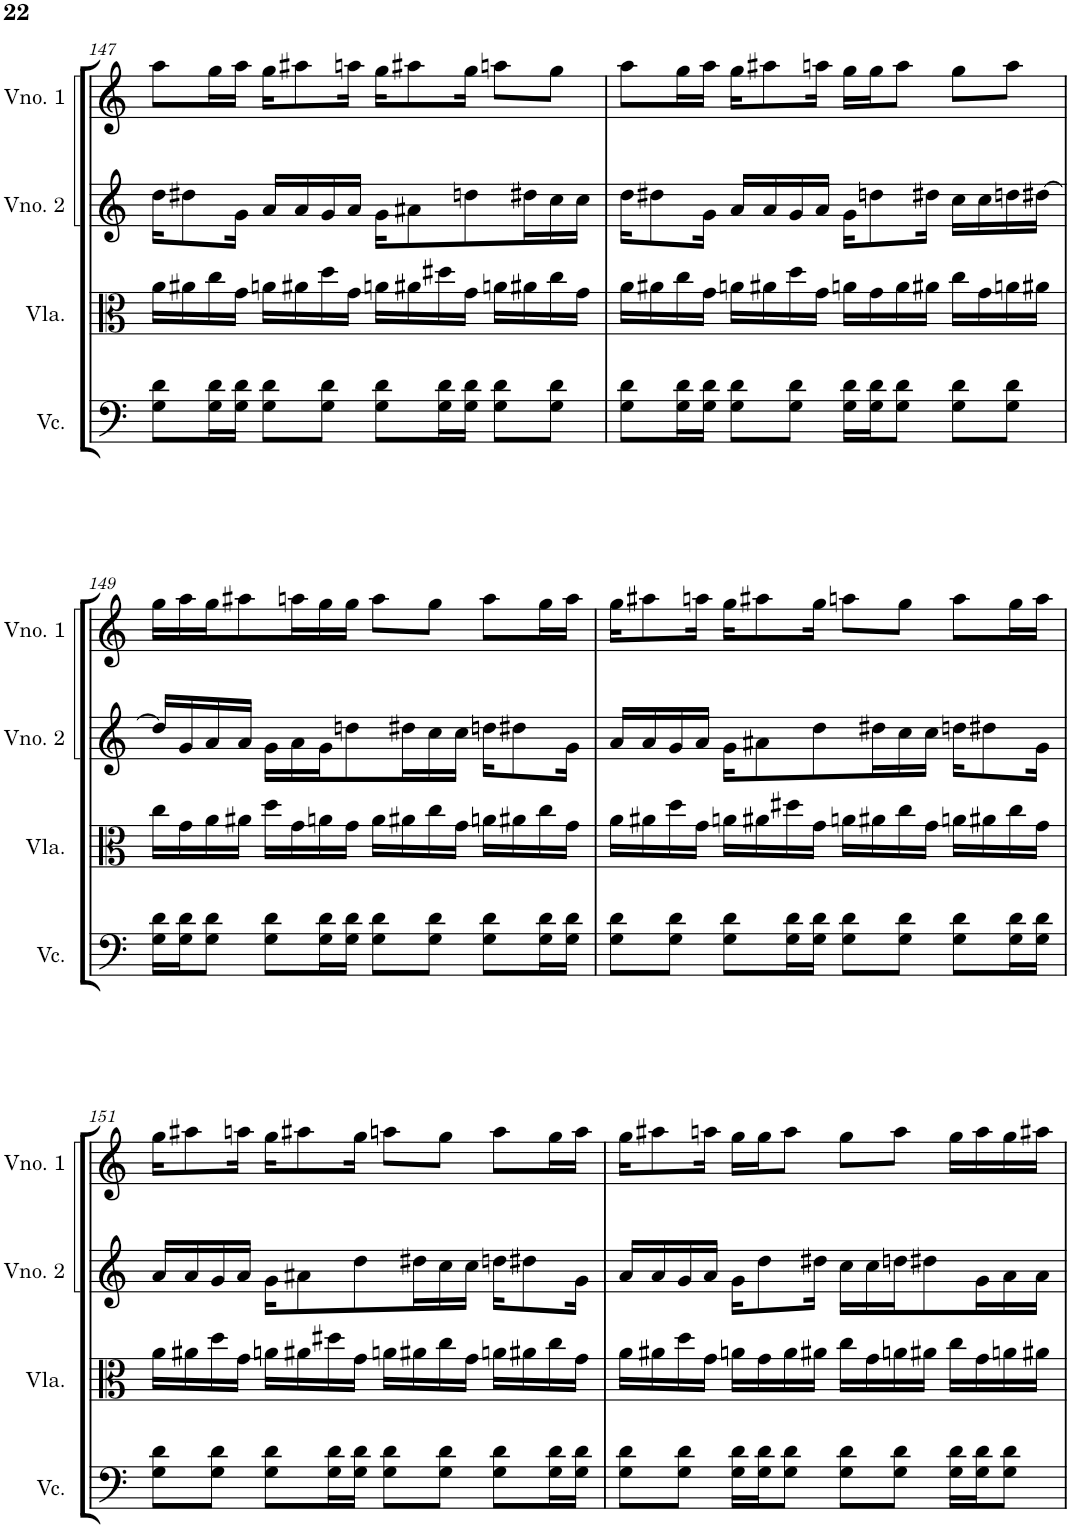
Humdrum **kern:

**kern	**kern	**kern	**kern
*part4	*part3	*part2	*part1
*staff4	*staff3	*staff2	*staff1
*I"Violoncelo	*I"Viola	*I"Violino 2	*I"Violino 1
*I'Vc.	*I'Vla.	*I'Vno. 2	*I'Vno. 1
!!LO:PB:g=z
*clefF4	*clefC3	*clefG2	*clefG2
*k[]	*k[]	*k[]	*k[]
*M4/4	*M4/4	*M4/4	*M4/4
=147	=147	=147	=147
8G\ 8d\L	16a\LL	16dd\KL	8aa\L
.	16a#X\	8dd#X\	.
16G\ 16d\L	16cc\	.	16gg\L
16G\ 16d\JJ	16g\JJ	16g\Jk	16aa\JJ
8G\ 8d\L	16an\LL	16a/LL	16gg\KL
.	16a#X\	16a/	8aa#X\
8G\ 8d\J	16dd\	16g/	.
.	16g\JJ	16a/JJ	16aan\Jk
8G\ 8d\L	16an\LL	16g\KL	16gg\KL
.	16a#X\	8a#X\	8aa#X\
16G\ 16d\L	16dd#X\	.	.
16G\ 16d\JJ	16g\JJ	8ddn\	16gg\Jk
8G\ 8d\L	16an\LL	.	8aan\L
.	16a#X\	16dd#X\L	.
8G\ 8d\J	16cc\	16cc\	8gg\J
.	16g\JJ	16cc\JJ	.
=148	=148	=148	=148
8G\ 8d\L	16a\LL	16dd\KL	8aa\L
.	16a#X\	8dd#X\	.
16G\ 16d\L	16cc\	.	16gg\L
16G\ 16d\JJ	16g\JJ	16g\Jk	16aa\JJ
8G\ 8d\L	16an\LL	16a/LL	16gg\KL
.	16a#X\	16a/	8aa#X\
8G\ 8d\J	16dd\	16g/	.
.	16g\JJ	16a/JJ	16aan\Jk
16G\ 16d\LL	16an\LL	16g\KL	16gg\LL
16G\ 16d\J	16g\	8ddn\	16gg\J
8G\ 8d\J	16a\	.	8aa\J
.	16a#X\JJ	16dd#X\Jk	.
8G\ 8d\L	16cc\LL	16cc\LL	8gg\L
.	16g\	16cc\	.
8G\ 8d\J	16an\	16ddn\	8aa\J
.	16a#X\JJ	[16dd#X\JJ	.
!!LO:LB:g=z
=149	=149	=149	=149
16G\ 16d\LL	16cc\LL	16dd#/LL]	16gg\LL
16G\ 16d\J	16g\	16g/	16aa\
8G\ 8d\J	16a\	16a/	16gg\J
.	16a#X\JJ	16a/JJ	8aa#X\
8G\ 8d\L	16dd\LL	16g\LL	.
.	16g\	16a\	16aan\L
16G\ 16d\L	16an\	16g\J	16gg\
16G\ 16d\JJ	16g\JJ	8ddn\	16gg\JJ
8G\ 8d\L	16a\LL	.	8aa\L
.	16a#X\	16dd#X\L	.
8G\ 8d\J	16cc\	16cc\	8gg\J
.	16g\JJ	16cc\JJ	.
8G\ 8d\L	16an\LL	16ddn\KL	8aa\L
.	16a#X\	8dd#X\	.
16G\ 16d\L	16cc\	.	16gg\L
16G\ 16d\JJ	16g\JJ	16g\Jk	16aa\JJ
=150	=150	=150	=150
8G\ 8d\L	16a\LL	16a/LL	16gg\KL
.	16a#X\	16a/	8aa#X\
8G\ 8d\J	16dd\	16g/	.
.	16g\JJ	16a/JJ	16aan\Jk
8G\ 8d\L	16an\LL	16g\KL	16gg\KL
.	16a#X\	8a#X\	8aa#X\
16G\ 16d\L	16dd#X\	.	.
16G\ 16d\JJ	16g\JJ	8dd\	16gg\Jk
8G\ 8d\L	16an\LL	.	8aan\L
.	16a#X\	16dd#X\L	.
8G\ 8d\J	16cc\	16cc\	8gg\J
.	16g\JJ	16cc\JJ	.
8G\ 8d\L	16an\LL	16ddn\KL	8aa\L
.	16a#X\	8dd#X\	.
16G\ 16d\L	16cc\	.	16gg\L
16G\ 16d\JJ	16g\JJ	16g\Jk	16aa\JJ
!!LO:LB:g=z
=151	=151	=151	=151
8G\ 8d\L	16a\LL	16a/LL	16gg\KL
.	16a#X\	16a/	8aa#X\
8G\ 8d\J	16dd\	16g/	.
.	16g\JJ	16a/JJ	16aan\Jk
8G\ 8d\L	16an\LL	16g\KL	16gg\KL
.	16a#X\	8a#X\	8aa#X\
16G\ 16d\L	16dd#X\	.	.
16G\ 16d\JJ	16g\JJ	8dd\	16gg\Jk
8G\ 8d\L	16an\LL	.	8aan\L
.	16a#X\	16dd#X\L	.
8G\ 8d\J	16cc\	16cc\	8gg\J
.	16g\JJ	16cc\JJ	.
8G\ 8d\L	16an\LL	16ddn\KL	8aa\L
.	16a#X\	8dd#X\	.
16G\ 16d\L	16cc\	.	16gg\L
16G\ 16d\JJ	16g\JJ	16g\Jk	16aa\JJ
=152	=152	=152	=152
8G\ 8d\L	16a\LL	16a/LL	16gg\KL
.	16a#X\	16a/	8aa#X\
8G\ 8d\J	16dd\	16g/	.
.	16g\JJ	16a/JJ	16aan\Jk
16G\ 16d\LL	16an\LL	16g\KL	16gg\LL
16G\ 16d\J	16g\	8dd\	16gg\J
8G\ 8d\J	16a\	.	8aa\J
.	16a#X\JJ	16dd#X\Jk	.
8G\ 8d\L	16cc\LL	16cc\LL	8gg\L
.	16g\	16cc\	.
8G\ 8d\J	16an\	16ddn\J	8aa\J
.	16a#X\JJ	8dd#X\	.
16G\ 16d\LL	16cc\LL	.	16gg\LL
16G\ 16d\J	16g\	16g\L	16aa\
8G\ 8d\J	16an\	16a\	16gg\
.	16a#X\JJ	16a\JJ	16aa#X\JJ
=	=	=	=
*-	*-	*-	*-
